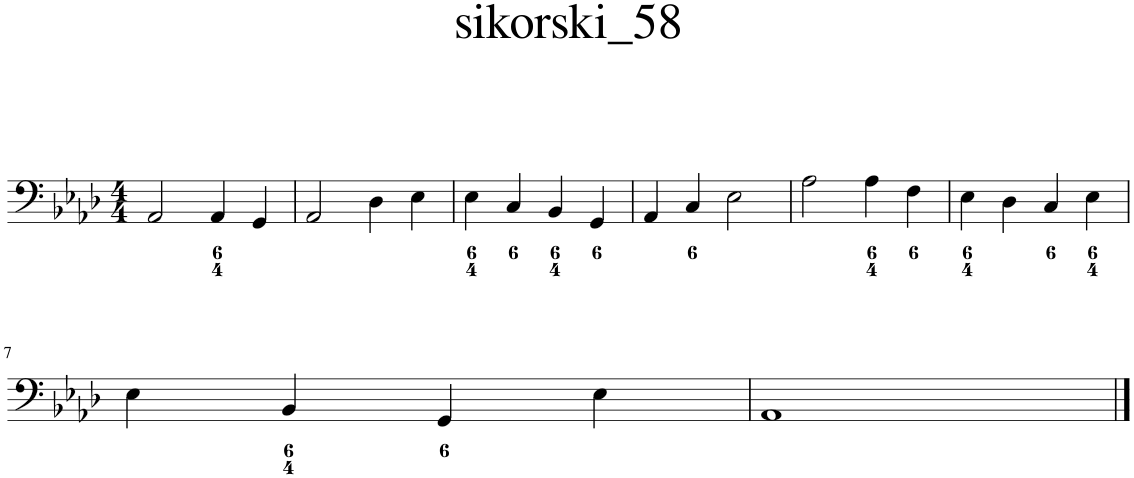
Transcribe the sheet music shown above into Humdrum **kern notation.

**kern
*part1
*staff1
*I"Piano
*I'Pno.
*clefF4
*k[b-e-a-d-]
*M4/4
=1
2AA-/
4AA-/
4GG/
=2
2AA-/
4D-\
4E-\
=3
4E-\
4C/
4BB-/
4GG/
=4
4AA-/
4C/
2E-\
=5
2A-\
4A-\
4F\
=6
4E-\
4D-\
4C/
4E-\
!!LO:LB:g=z
=7
4E-\
4BB-/
4GG/
4E-\
=8
1AA-
==
*-
